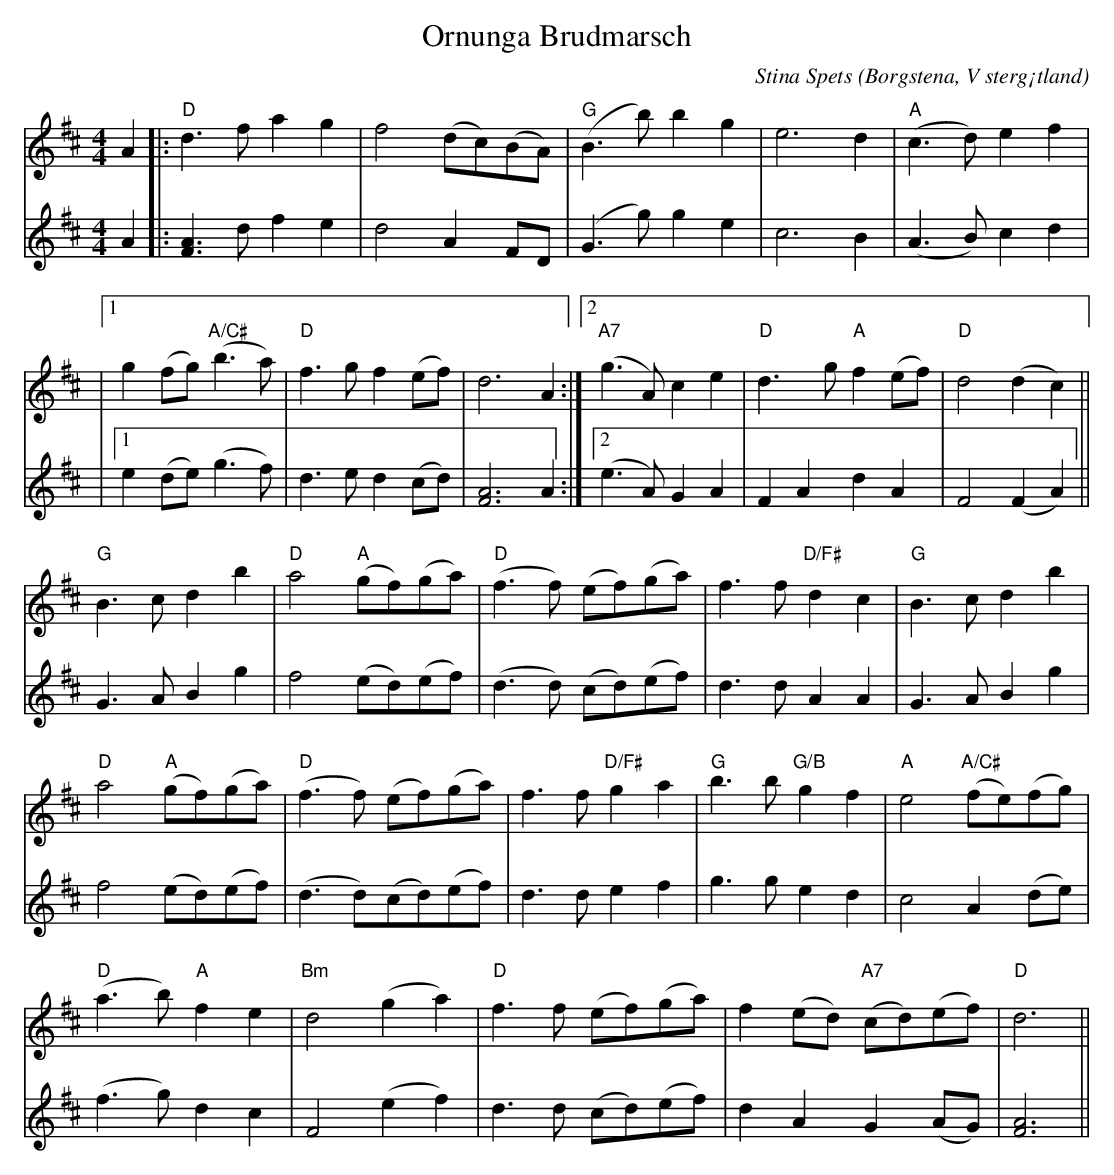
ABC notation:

X:1
T:Ornunga Brudmarsch
C:Stina Spets
O:Borgstena, V sterg¡tland
M:4/4
V:1
V:2
K:Dmaj
V:1
A2 |: "D"d3fa2g2 | f4(dc)(BA) | "G"(B3b)b2g2 | e6d2 | "A"(c3d)e2f2 |
V:2
A2 |: [AF]3 df2e2 | d4 A2FD | (G3g)g2e2 | c6B2 | (A3B)c2d2 |
V:1
|1 g2(fg)"A/C#"(b3a) | "D"f3gf2(ef) | d6A2 :|2 "A7"(g3A)c2e2 | "D"d3g"A"f2(ef) | "D"d4(d2c2) ||
V:2
[I:repbra = 0]|1 e2 (de)(g3f) | d3ed2(cd) | [AF]6A2 :|2 (e3A)G2A2 | F2A2d2A2 | F4(F2A2) ||
V:1
"G"B3cd2b2 | "D"a4"A"(gf)(ga) | "D"(f3f) (ef)(ga) | f3f"D/F#"d2c2 | "G"B3cd2b2 |
V:2
G3AB2g2 | f4(ed)(ef) | (d3d) (cd)(ef) | d3dA2A2 | G3AB2g2 |
V:1
"D"a4"A"(gf)(ga) | "D"(f3f) (ef)(ga) | f3f"D/F#"g2a2 | "G"b3b"G/B"g2f2 | "A"e4"A/C#"(fe)(fg) |
V:2
f4(ed)(ef) | (d3d)(cd)(ef) | d3de2f2 | g3ge2d2 | c4A2(de) |
V:1
"D"(a3b)"A"f2e2 | "Bm"d4(g2a2) | "D"f3f (ef)(ga) | f2(ed) "A7"(cd)(ef) | "D"d6 ||
V:2
(f3g)d2c2 | F4(e2f2) | d3d (cd)(ef) | d2A2G2(AG) | [AF]6 ||
